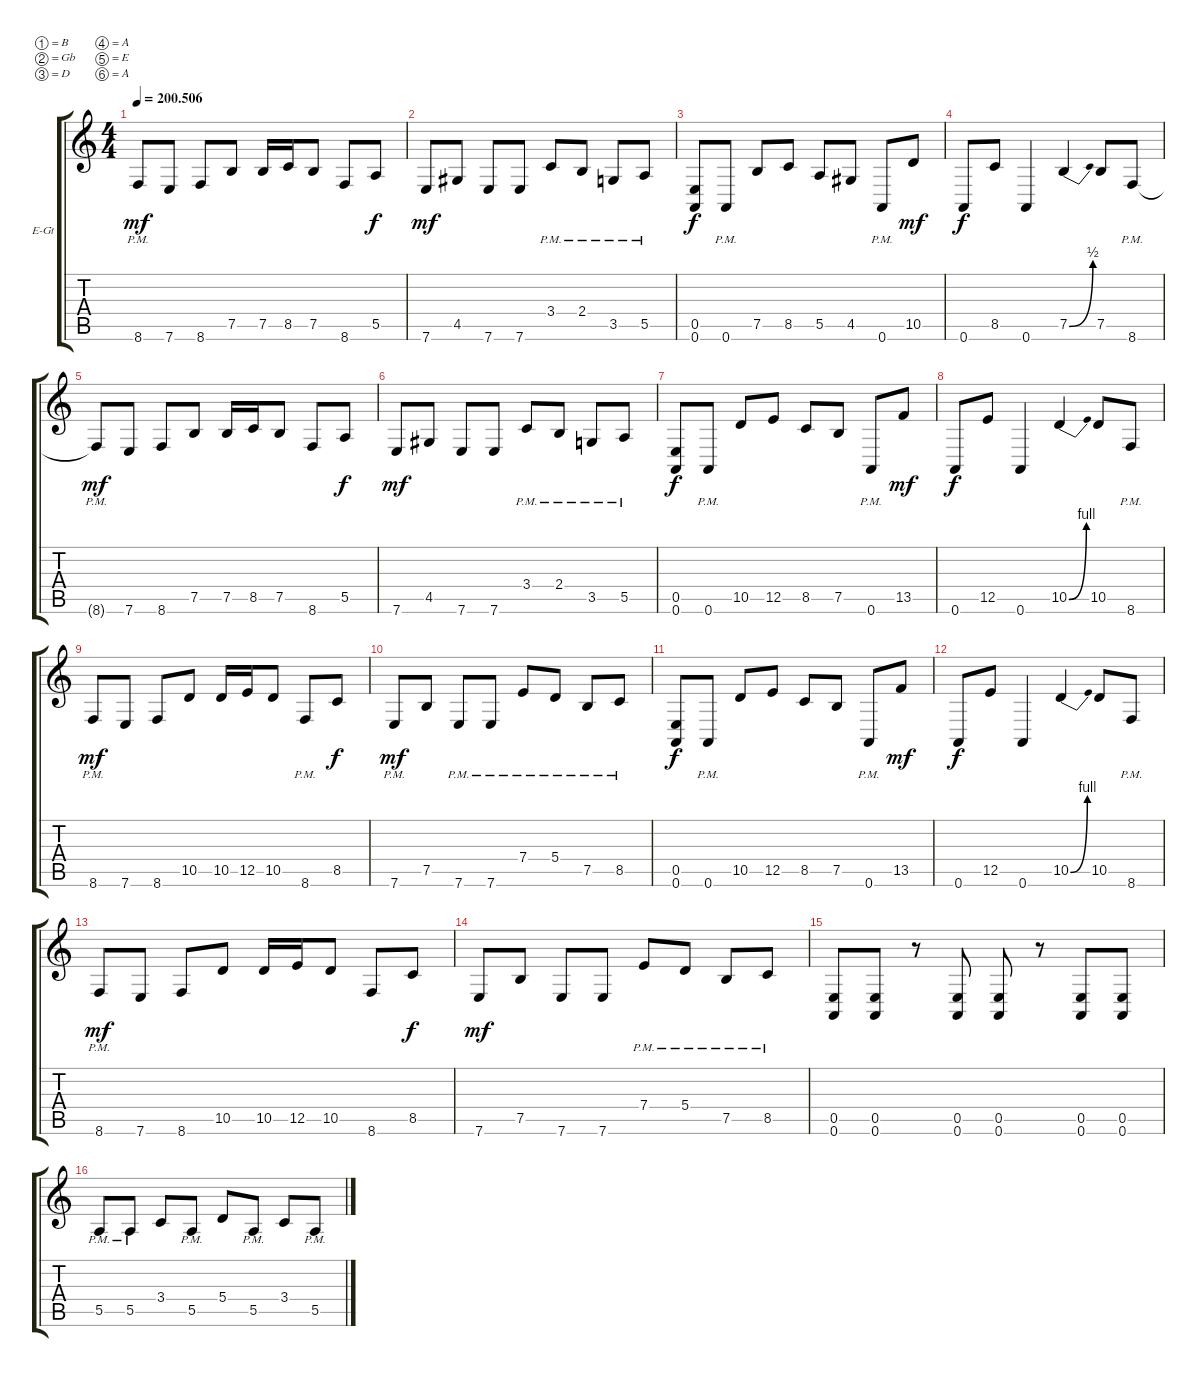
\bracketExtendMode groupsimilarinstruments
\firstSystemTrackNameOrientation horizontal
\otherSystemsTrackNameOrientation horizontal
\track ("Nevan Alahy" "E-Gt") {instrument distortionguitar}
\staff {score tabs}
\tuning (B3 Gb3 D3 A2 E2 A1)
\ts (4 4)
\tempo
200.506
\accidentals auto
\clef g2
\ottava regular
\simile none
\ks c
8.6{pm t}.8{dy mf} 7.6.8 8.6.8 7.5.8 7.5.16 8.5.16 7.5.8 8.6.8 5.5.8{dy f} |
7.6.8{dy mf} 4.5.8 7.6.8 7.6.8 3.4{pm}.8 2.4{pm}.8 3.5{pm}.8 5.5{pm}.8 |
(0.5 0.6).8{dy f} 0.6{pm}.8 7.5.8 8.5.8 5.5.8 4.5.8 0.6{pm}.8 10.5.8{dy mf} |
0.6.8{dy f} 8.5.8 0.6.4 7.5{be (bend 16.2 0 30 2)}.4 7.5.8 8.6{pm}.8 |
8.6{pm t}.8{dy mf} 7.6.8 8.6.8 7.5.8 7.5.16 8.5.16 7.5.8 8.6.8 5.5.8{dy f} |
7.6.8{dy mf} 4.5.8 7.6.8 7.6.8 3.4{pm}.8 2.4{pm}.8 3.5{pm}.8 5.5{pm}.8 |
(0.5 0.6).8{dy f} 0.6{pm}.8 10.5.8 12.5.8 8.5.8 7.5.8 0.6{pm}.8 13.5.8{dy mf} |
0.6.8{dy f} 12.5.8 0.6.4 10.5{be (bend 16.2 0 30.599999999999998 4)}.4 10.5.8 8.6{pm}.8 |
8.6{pm}.8{dy mf} 7.6.8 8.6.8 10.5.8 10.5.16 12.5.16 10.5.8 8.6{pm}.8 8.5.8{dy f} |
7.6{pm}.8{dy mf} 7.5.8 7.6{pm}.8 7.6{pm}.8 7.4{pm}.8 5.4{pm}.8 7.5{pm}.8 8.5{pm}.8 |
(0.5 0.6).8{dy f} 0.6{pm}.8 10.5.8 12.5.8 8.5.8 7.5.8 0.6{pm}.8 13.5.8{dy mf} |
0.6.8{dy f} 12.5.8 0.6.4 10.5{be (bend 16.2 0 30.599999999999998 4)}.4 10.5.8 8.6{pm}.8 |
8.6{pm}.8{dy mf} 7.6.8 8.6.8 10.5.8 10.5.16 12.5.16 10.5.8 8.6.8 8.5.8{dy f} |
7.6.8{dy mf} 7.5.8 7.6.8 7.6.8 7.4{pm}.8 5.4{pm}.8 7.5{pm}.8 8.5{pm}.8 |
(0.6 0.5).8 (0.6 0.5).8 r.8 (0.6 0.5).8 (0.6 0.5).8 r.8 (0.6 0.5).8 (0.6 0.5).8 |
5.5{pm}.8 5.5{pm}.8 3.4.8 5.5{pm}.8 5.4.8 5.5{pm}.8 3.4.8 5.5{pm}.8
